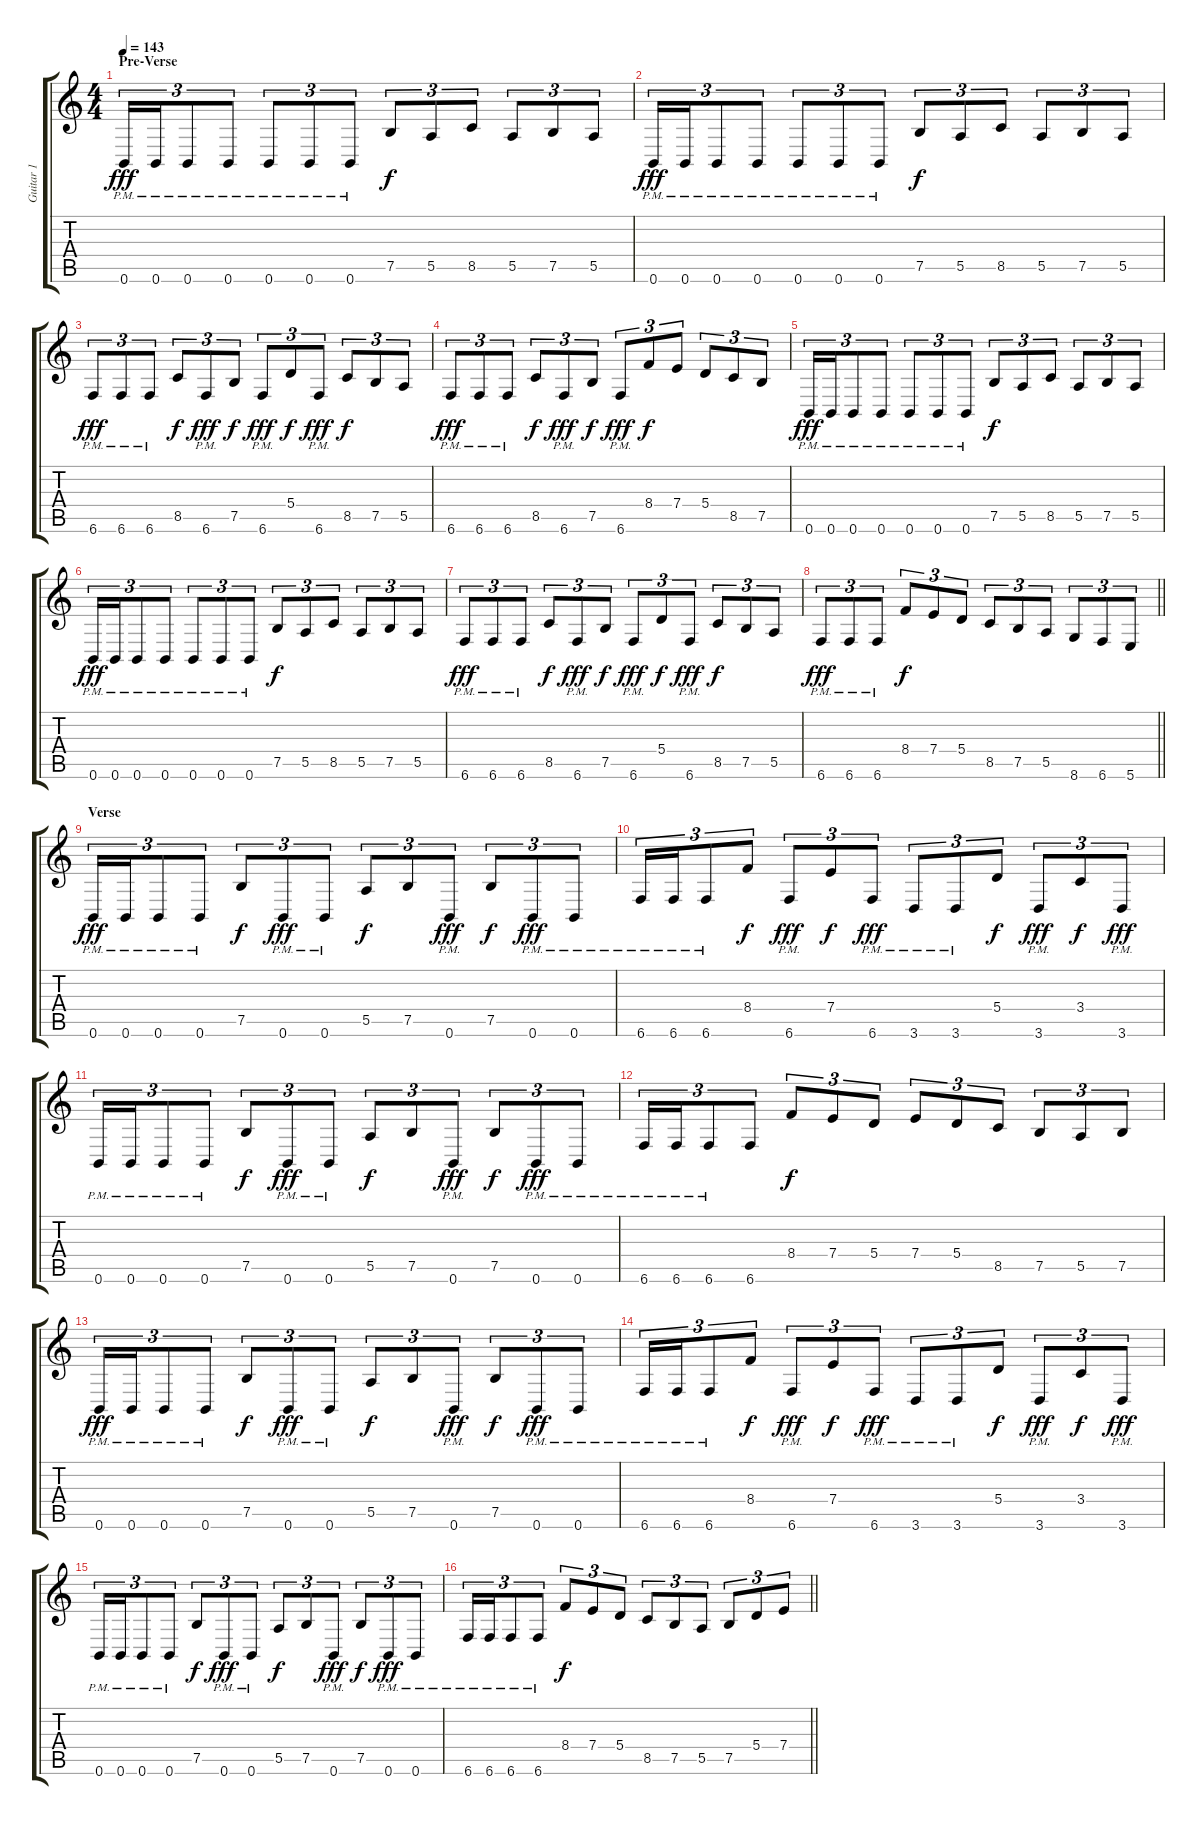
\track ("Guitar 1" "Guitar 1") {instrument distortionguitar}
\staff {score tabs}
\tuning (B3 Gb3 D3 A2 E2 B1) {hide}
\ts (4 4)
\section ("" "Pre-Verse")
\tempo 143
\clef g2
\ks c
0.6{pm}.16{tu (3 2) dy fff} 0.6{pm}.16{tu (3 2)} 0.6{pm}.8{tu (3 2)} 0.6{pm}.8{tu (3 2)} 0.6{pm}.8{tu (3 2)} 0.6{pm}.8{tu (3 2)} 0.6{pm}.8{tu (3 2)} 7.5.8{tu (3 2) dy f} 5.5.8{tu (3 2)} 8.5.8{tu (3 2)} 5.5.8{tu (3 2)} 7.5.8{tu (3 2)} 5.5.8{tu (3 2)} |
0.6{pm}.16{tu (3 2) dy fff} 0.6{pm}.16{tu (3 2)} 0.6{pm}.8{tu (3 2)} 0.6{pm}.8{tu (3 2)} 0.6{pm}.8{tu (3 2)} 0.6{pm}.8{tu (3 2)} 0.6{pm}.8{tu (3 2)} 7.5.8{tu (3 2) dy f} 5.5.8{tu (3 2)} 8.5.8{tu (3 2)} 5.5.8{tu (3 2)} 7.5.8{tu (3 2)} 5.5.8{tu (3 2)} |
6.6{pm}.8{tu (3 2) dy fff} 6.6{pm}.8{tu (3 2)} 6.6{pm}.8{tu (3 2)} 8.5.8{tu (3 2) dy f} 6.6{pm}.8{tu (3 2) dy fff} 7.5.8{tu (3 2) dy f} 6.6{pm}.8{tu (3 2) dy fff} 5.4.8{tu (3 2) dy f} 6.6{pm}.8{tu (3 2) dy fff} 8.5.8{tu (3 2) dy f} 7.5.8{tu (3 2)} 5.5.8{tu (3 2)} |
6.6{pm}.8{tu (3 2) dy fff} 6.6{pm}.8{tu (3 2)} 6.6{pm}.8{tu (3 2)} 8.5.8{tu (3 2) dy f} 6.6{pm}.8{tu (3 2) dy fff} 7.5.8{tu (3 2) dy f} 6.6{pm}.8{tu (3 2) dy fff} 8.4.8{tu (3 2) dy f} 7.4.8{tu (3 2)} 5.4.8{tu (3 2)} 8.5.8{tu (3 2)} 7.5.8{tu (3 2)} |
0.6{pm}.16{tu (3 2) dy fff} 0.6{pm}.16{tu (3 2)} 0.6{pm}.8{tu (3 2)} 0.6{pm}.8{tu (3 2)} 0.6{pm}.8{tu (3 2)} 0.6{pm}.8{tu (3 2)} 0.6{pm}.8{tu (3 2)} 7.5.8{tu (3 2) dy f} 5.5.8{tu (3 2)} 8.5.8{tu (3 2)} 5.5.8{tu (3 2)} 7.5.8{tu (3 2)} 5.5.8{tu (3 2)} |
0.6{pm}.16{tu (3 2) dy fff} 0.6{pm}.16{tu (3 2)} 0.6{pm}.8{tu (3 2)} 0.6{pm}.8{tu (3 2)} 0.6{pm}.8{tu (3 2)} 0.6{pm}.8{tu (3 2)} 0.6{pm}.8{tu (3 2)} 7.5.8{tu (3 2) dy f} 5.5.8{tu (3 2)} 8.5.8{tu (3 2)} 5.5.8{tu (3 2)} 7.5.8{tu (3 2)} 5.5.8{tu (3 2)} |
6.6{pm}.8{tu (3 2) dy fff} 6.6{pm}.8{tu (3 2)} 6.6{pm}.8{tu (3 2)} 8.5.8{tu (3 2) dy f} 6.6{pm}.8{tu (3 2) dy fff} 7.5.8{tu (3 2) dy f} 6.6{pm}.8{tu (3 2) dy fff} 5.4.8{tu (3 2) dy f} 6.6{pm}.8{tu (3 2) dy fff} 8.5.8{tu (3 2) dy f} 7.5.8{tu (3 2)} 5.5.8{tu (3 2)} |
\barLineRight lightlight
6.6{pm}.8{tu (3 2) dy fff} 6.6{pm}.8{tu (3 2)} 6.6{pm}.8{tu (3 2)} 8.4.8{tu (3 2) dy f} 7.4.8{tu (3 2)} 5.4.8{tu (3 2)} 8.5.8{tu (3 2)} 7.5.8{tu (3 2)} 5.5.8{tu (3 2)} 8.6.8{tu (3 2)} 6.6.8{tu (3 2)} 5.6.8{tu (3 2)} |
\section ("" "Verse")
0.6{pm}.16{tu (3 2) dy fff} 0.6{pm}.16{tu (3 2)} 0.6{pm}.8{tu (3 2)} 0.6{pm}.8{tu (3 2)} 7.5.8{tu (3 2) dy f} 0.6{pm}.8{tu (3 2) dy fff} 0.6{pm}.8{tu (3 2)} 5.5.8{tu (3 2) dy f} 7.5.8{tu (3 2)} 0.6{pm}.8{tu (3 2) dy fff} 7.5.8{tu (3 2) dy f} 0.6{pm}.8{tu (3 2) dy fff} 0.6{pm}.8{tu (3 2)} |
6.6{pm}.16{tu (3 2)} 6.6{pm}.16{tu (3 2)} 6.6{pm}.8{tu (3 2)} 8.4.8{tu (3 2) dy f} 6.6{pm}.8{tu (3 2) dy fff} 7.4.8{tu (3 2) dy f} 6.6{pm}.8{tu (3 2) dy fff} 3.6{pm}.8{tu (3 2)} 3.6{pm}.8{tu (3 2)} 5.4.8{tu (3 2) dy f} 3.6{pm}.8{tu (3 2) dy fff} 3.4.8{tu (3 2) dy f} 3.6{pm}.8{tu (3 2) dy fff} |
0.6{pm}.16{tu (3 2)} 0.6{pm}.16{tu (3 2)} 0.6{pm}.8{tu (3 2)} 0.6{pm}.8{tu (3 2)} 7.5.8{tu (3 2) dy f} 0.6{pm}.8{tu (3 2) dy fff} 0.6{pm}.8{tu (3 2)} 5.5.8{tu (3 2) dy f} 7.5.8{tu (3 2)} 0.6{pm}.8{tu (3 2) dy fff} 7.5.8{tu (3 2) dy f} 0.6{pm}.8{tu (3 2) dy fff} 0.6{pm}.8{tu (3 2)} |
6.6{pm}.16{tu (3 2)} 6.6{pm}.16{tu (3 2)} 6.6{pm}.8{tu (3 2)} 6.6.8{tu (3 2)} 8.4.8{tu (3 2) dy f} 7.4.8{tu (3 2)} 5.4.8{tu (3 2)} 7.4.8{tu (3 2)} 5.4.8{tu (3 2)} 8.5.8{tu (3 2)} 7.5.8{tu (3 2)} 5.5.8{tu (3 2)} 7.5.8{tu (3 2)} |
0.6{pm}.16{tu (3 2) dy fff} 0.6{pm}.16{tu (3 2)} 0.6{pm}.8{tu (3 2)} 0.6{pm}.8{tu (3 2)} 7.5.8{tu (3 2) dy f} 0.6{pm}.8{tu (3 2) dy fff} 0.6{pm}.8{tu (3 2)} 5.5.8{tu (3 2) dy f} 7.5.8{tu (3 2)} 0.6{pm}.8{tu (3 2) dy fff} 7.5.8{tu (3 2) dy f} 0.6{pm}.8{tu (3 2) dy fff} 0.6{pm}.8{tu (3 2)} |
6.6{pm}.16{tu (3 2)} 6.6{pm}.16{tu (3 2)} 6.6{pm}.8{tu (3 2)} 8.4.8{tu (3 2) dy f} 6.6{pm}.8{tu (3 2) dy fff} 7.4.8{tu (3 2) dy f} 6.6{pm}.8{tu (3 2) dy fff} 3.6{pm}.8{tu (3 2)} 3.6{pm}.8{tu (3 2)} 5.4.8{tu (3 2) dy f} 3.6{pm}.8{tu (3 2) dy fff} 3.4.8{tu (3 2) dy f} 3.6{pm}.8{tu (3 2) dy fff} |
0.6{pm}.16{tu (3 2)} 0.6{pm}.16{tu (3 2)} 0.6{pm}.8{tu (3 2)} 0.6{pm}.8{tu (3 2)} 7.5.8{tu (3 2) dy f} 0.6{pm}.8{tu (3 2) dy fff} 0.6{pm}.8{tu (3 2)} 5.5.8{tu (3 2) dy f} 7.5.8{tu (3 2)} 0.6{pm}.8{tu (3 2) dy fff} 7.5.8{tu (3 2) dy f} 0.6{pm}.8{tu (3 2) dy fff} 0.6{pm}.8{tu (3 2)} |
\barLineRight lightlight
6.6{pm}.16{tu (3 2)} 6.6{pm}.16{tu (3 2)} 6.6{pm}.8{tu (3 2)} 6.6{pm}.8{tu (3 2)} 8.4.8{tu (3 2) dy f} 7.4.8{tu (3 2)} 5.4.8{tu (3 2)} 8.5.8{tu (3 2)} 7.5.8{tu (3 2)} 5.5.8{tu (3 2)} 7.5.8{tu (3 2)} 5.4.8{tu (3 2)} 7.4.8{tu (3 2)}
